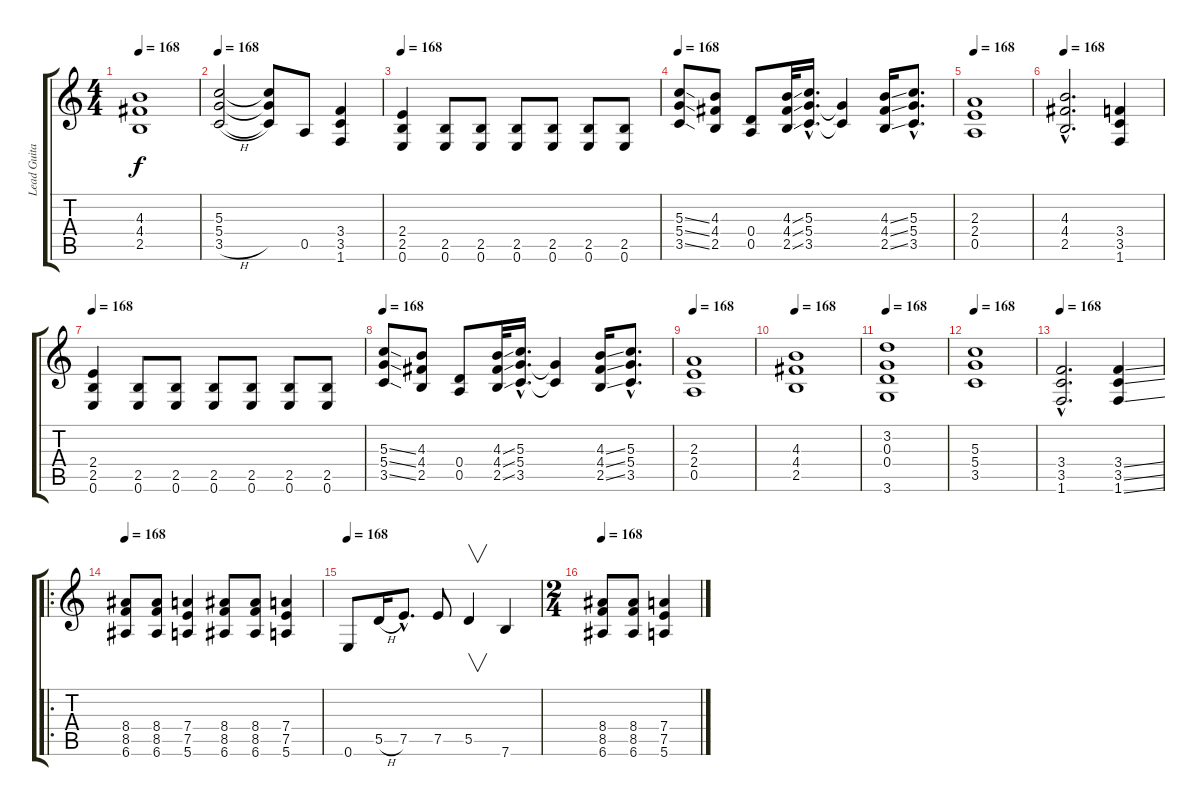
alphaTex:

\track ("Lead Guitar" "Lead Guita") {instrument distortionguitar}
\staff {score tabs}
\tuning (E4 B3 G3 D3 A2 E2) {hide}
\ts (4 4)
\tempo 168
\clef g2
\ks c
(4.3 4.4 2.5).1{dy f} |
\tempo 168
(5.3 5.4 3.5{h}).2 (5.3{t} 5.4{t} 3.5{t}).8 0.5.8 (3.4 3.5 1.6).4 |
\tempo 168
(2.4 2.5 0.6).4 (2.5 0.6).8 (2.5 0.6).8 (2.5 0.6).8 (2.5 0.6).8 (2.5 0.6).8 (2.5 0.6).8 |
\tempo 168
(5.3{ss} 5.4{ss} 3.5{ss}).8 (4.3 4.4 2.5).8 (0.4 0.5).8 (4.3{ss} 4.4{ss} 2.5{ss}).32 (5.3{hac} 5.4{hac} 3.5{hac}).16{d} (5.4{t} 3.5{t}).4 (4.3{ss} 4.4{ss} 2.5{ss}).16 (5.3{hac} 5.4{hac} 3.5{hac}).8{d} |
\tempo 168
(2.3 2.4 0.5).1 |
\tempo 168
(4.3{hac} 4.4{hac} 2.5{hac}).2{d} (3.4 3.5 1.6).4 |
\tempo 168
(2.4 2.5 0.6).4 (2.5 0.6).8 (2.5 0.6).8 (2.5 0.6).8 (2.5 0.6).8 (2.5 0.6).8 (2.5 0.6).8 |
\tempo 168
(5.3{ss} 5.4{ss} 3.5{ss}).8 (4.3 4.4 2.5).8 (0.4 0.5).8 (4.3{ss} 4.4{ss} 2.5{ss}).32 (5.3{hac} 5.4{hac} 3.5{hac}).16{d} (5.4{t} 3.5{t}).4 (4.3{ss} 4.4{ss} 2.5{ss}).16 (5.3{hac} 5.4{hac} 3.5{hac}).8{d} |
\tempo 168
(2.3 2.4 0.5).1 |
\tempo 168
(4.3 4.4 2.5).1 |
\tempo 168
(3.2 0.3 0.4 3.6).1 |
\tempo 168
(5.3 5.4 3.5).1 |
\tempo 168
(3.4{hac} 3.5{hac} 1.6{hac}).2{d} (3.4{ss} 3.5{ss} 1.6{ss}).4 |
\ro
\tempo 168
(8.4 8.5 6.6).8 (8.4 8.5 6.6).8 (7.4 7.5 5.6).4 (8.4 8.5 6.6).8 (8.4 8.5 6.6).8 (7.4 7.5 5.6).4 |
\tempo 168
0.6.8 5.5{h}.16 7.5{hac}.8{d} 7.5.8 5.5.4{v} 7.6.4 |
\ts (2 4)
\tempo 168
(8.4 8.5 6.6).8 (8.4 8.5 6.6).8 (7.4 7.5 5.6).4
